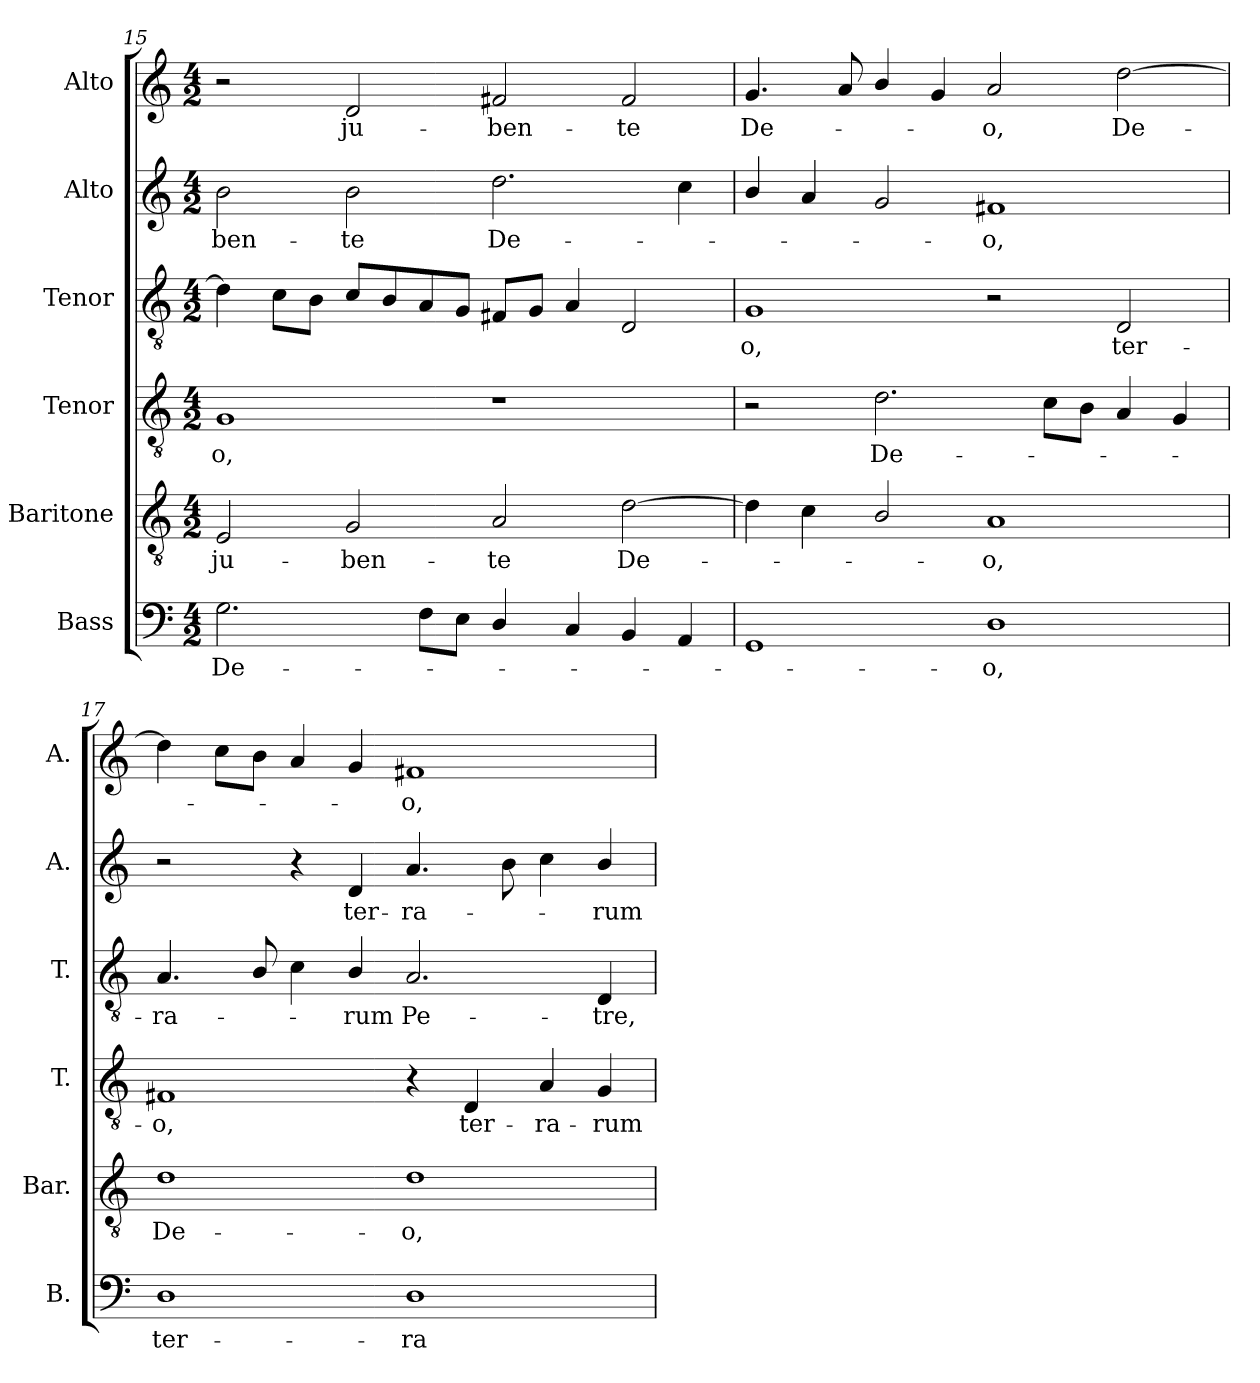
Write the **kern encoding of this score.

**kern	**text	**kern	**text	**kern	**text	**kern	**text	**kern	**text	**kern	**text
*part6	*part6	*part5	*part5	*part4	*part4	*part3	*part3	*part2	*part2	*part1	*part1
*staff6	*staff6	*staff5	*staff5	*staff4	*staff4	*staff3	*staff3	*staff2	*staff2	*staff1	*staff1
*I"Bass	*	*I"Baritone	*	*I"Tenor	*	*I"Tenor	*	*I"Alto	*	*I"Alto	*
*I'B.	*	*I'Bar.	*	*I'T.	*	*I'T.	*	*I'A.	*	*I'A.	*
*clefF4	*	*clefGv2	*	*clefGv2	*	*clefGv2	*	*clefG2	*	*clefG2	*
*	*	*ITrd7c12	*	*ITrd7c12	*	*ITrd7c12	*	*	*	*	*
*k[]	*	*k[]	*	*k[]	*	*k[]	*	*k[]	*	*k[]	*
*C:	*	*C:	*	*C:	*	*C:	*	*C:	*	*C:	*
*M4/2	*	*M4/2	*	*M4/2	*	*M4/2	*	*M4/2	*	*M4/2	*
=15	=15	=15	=15	=15	=15	=15	=15	=15	=15	=15	=15
!	!LO:LY:b:color=#000000	!	!	!	!	!	!	!	!	!	!
!	!	!	!LO:LY:b:color=#000000	!	!	!	!	!	!	!	!
!	!	!	!	!	!LO:LY:b:color=#000000	!	!	!	!	!	!
!	!	!	!	!	!	!	!	!	!LO:LY:b:color=#000000	!	!
2.Gi\	De-	2EEi/	ju-	1GGi	-o,	4Di\]	.	2bi\	-ben-	2r	.
.	.	.	.	.	.	8Ci\L	.	.	.	.	.
.	.	.	.	.	.	8BBi\J	.	.	.	.	.
!	!	!	!LO:LY:b:color=#000000	!	!	!	!	!	!	!	!
!	!	!	!	!	!	!	!	!	!LO:LY:b:color=#000000	!	!
!	!	!	!	!	!	!	!	!	!	!	!LO:LY:b:color=#000000
.	.	2GGi/	-ben-	.	.	8Ci/L	.	2bi\	-te	2di/	ju-
.	.	.	.	.	.	8BBi/	.	.	.	.	.
8Fi\L	.	.	.	.	.	8AAi/	.	.	.	.	.
8Ei\J	.	.	.	.	.	8GGi/J	.	.	.	.	.
!	!	!	!LO:LY:b:color=#000000	!	!	!	!	!	!	!	!
!	!	!	!	!	!	!	!	!	!LO:LY:b:color=#000000	!	!
!	!	!	!	!	!	!	!	!	!	!	!LO:LY:b:color=#000000
4Di/	.	2AAi/	-te	1r	.	8FF#Xi/L	.	2.ddi\	De-	2f#Xi/	-ben-
.	.	.	.	.	.	8GGi/J	.	.	.	.	.
4Ci/	.	.	.	.	.	4AAi/	.	.	.	.	.
!	!	!	!LO:LY:b:color=#000000	!	!	!	!	!	!	!	!
!	!	!	!	!	!	!	!	!	!	!	!LO:LY:b:color=#000000
4BBi/	.	[2Di\	De-	.	.	2DDi/	.	.	.	2f#i/	-te
4AAi/	.	.	.	.	.	.	.	4cci\	.	.	.
=16	=16	=16	=16	=16	=16	=16	=16	=16	=16	=16	=16
!	!	!	!	!	!	!	!LO:LY:b:color=#000000	!	!	!	!
!	!	!	!	!	!	!	!	!	!	!	!LO:LY:b:color=#000000
1GGi	.	4Di\]	.	2r	.	1GGi	-o,	4bi/	.	4.gi/	De-
.	.	4Ci\	.	.	.	.	.	4ai/	.	.	.
.	.	.	.	.	.	.	.	.	.	8ai/	.
!	!	!	!	!	!LO:LY:b:color=#000000	!	!	!	!	!	!
.	.	2BBi/	.	2.Di\	De-	.	.	2gi/	.	4bi/	.
.	.	.	.	.	.	.	.	.	.	4gi/	.
!	!LO:LY:b:color=#000000	!	!	!	!	!	!	!	!	!	!
!	!	!	!LO:LY:b:color=#000000	!	!	!	!	!	!	!	!
!	!	!	!	!	!	!	!	!	!LO:LY:b:color=#000000	!	!
!	!	!	!	!	!	!	!	!	!	!	!LO:LY:b:color=#000000
1Di	-o,	1AAi	-o,	.	.	2r	.	1f#Xi	-o,	2ai/	-o,
.	.	.	.	8Ci\L	.	.	.	.	.	.	.
.	.	.	.	8BBi\J	.	.	.	.	.	.	.
!	!	!	!	!	!	!	!LO:LY:b:color=#000000	!	!	!	!
!	!	!	!	!	!	!	!	!	!	!	!LO:LY:b:color=#000000
.	.	.	.	4AAi/	.	2DDi/	ter-	.	.	[2ddi\	De-
.	.	.	.	4GGi/	.	.	.	.	.	.	.
!!LO:PB:g=z
=17	=17	=17	=17	=17	=17	=17	=17	=17	=17	=17	=17
!	!LO:LY:b:color=#000000	!	!	!	!	!	!	!	!	!	!
!	!	!	!LO:LY:b:color=#000000	!	!	!	!	!	!	!	!
!	!	!	!	!	!LO:LY:b:color=#000000	!	!	!	!	!	!
!	!	!	!	!	!	!	!LO:LY:b:color=#000000	!	!	!	!
1Di	ter-	1Di	De-	1FF#Xi	-o,	4.AAi/	-ra-	2r	.	4ddi\]	.
.	.	.	.	.	.	.	.	.	.	8cci\L	.
.	.	.	.	.	.	8BBi/	.	.	.	8bi\J	.
.	.	.	.	.	.	4Ci\	.	4r	.	4ai/	.
!	!	!	!	!	!	!	!LO:LY:b:color=#000000	!	!	!	!
!	!	!	!	!	!	!	!	!	!LO:LY:b:color=#000000	!	!
.	.	.	.	.	.	4BBi/	-rum	4di/	ter-	4gi/	.
!	!LO:LY:b:color=#000000	!	!	!	!	!	!	!	!	!	!
!	!	!	!LO:LY:b:color=#000000	!	!	!	!	!	!	!	!
!	!	!	!	!	!	!	!LO:LY:b:color=#000000	!	!	!	!
!	!	!	!	!	!	!	!	!	!LO:LY:b:color=#000000	!	!
!	!	!	!	!	!	!	!	!	!	!	!LO:LY:b:color=#000000
1Di	-ra-	1Di	-o,	4r	.	2.AAi/	Pe-	4.ai/	-ra-	1f#Xi	-o,
!	!	!	!	!	!LO:LY:b:color=#000000	!	!	!	!	!	!
.	.	.	.	4DDi/	ter-	.	.	.	.	.	.
.	.	.	.	.	.	.	.	8bi\	.	.	.
!	!	!	!	!	!LO:LY:b:color=#000000	!	!	!	!	!	!
.	.	.	.	4AAi/	-ra-	.	.	4cci\	.	.	.
!	!	!	!	!	!LO:LY:b:color=#000000	!	!	!	!	!	!
!	!	!	!	!	!	!	!LO:LY:b:color=#000000	!	!	!	!
!	!	!	!	!	!	!	!	!	!LO:LY:b:color=#000000	!	!
.	.	.	.	4GGi/	-rum	4DDi/	-tre,	4bi/	-rum	.	.
=	=	=	=	=	=	=	=	=	=	=	=
*-	*-	*-	*-	*-	*-	*-	*-	*-	*-	*-	*-
